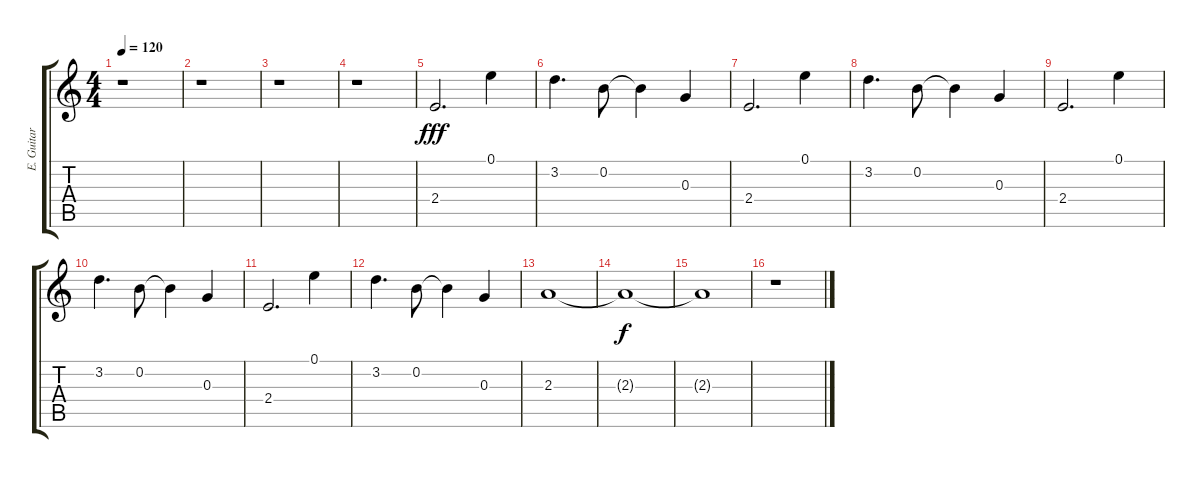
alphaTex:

\track ("E. Guitar II" "E. Guitar ") {instrument electricguitarjazz}
\staff {score tabs}
\tuning (E4 B3 G3 D3 A2 E2) {hide}
\ts (4 4)
\tempo 120
\clef g2
\ks c
r.1{dy f} |
r.1 |
r.1 |
r.1 |
2.4.2{d dy fff} 0.1.4 |
3.2.4{d} 0.2.8 0.2{t}.4 0.3.4 |
2.4.2{d} 0.1.4 |
3.2.4{d} 0.2.8 0.2{t}.4 0.3.4 |
2.4.2{d} 0.1.4 |
3.2.4{d} 0.2.8 0.2{t}.4 0.3.4 |
2.4.2{d} 0.1.4 |
3.2.4{d} 0.2.8 0.2{t}.4 0.3.4 |
2.3.1 |
2.3{t}.1{dy f} |
2.3{t}.1 |
r.1
